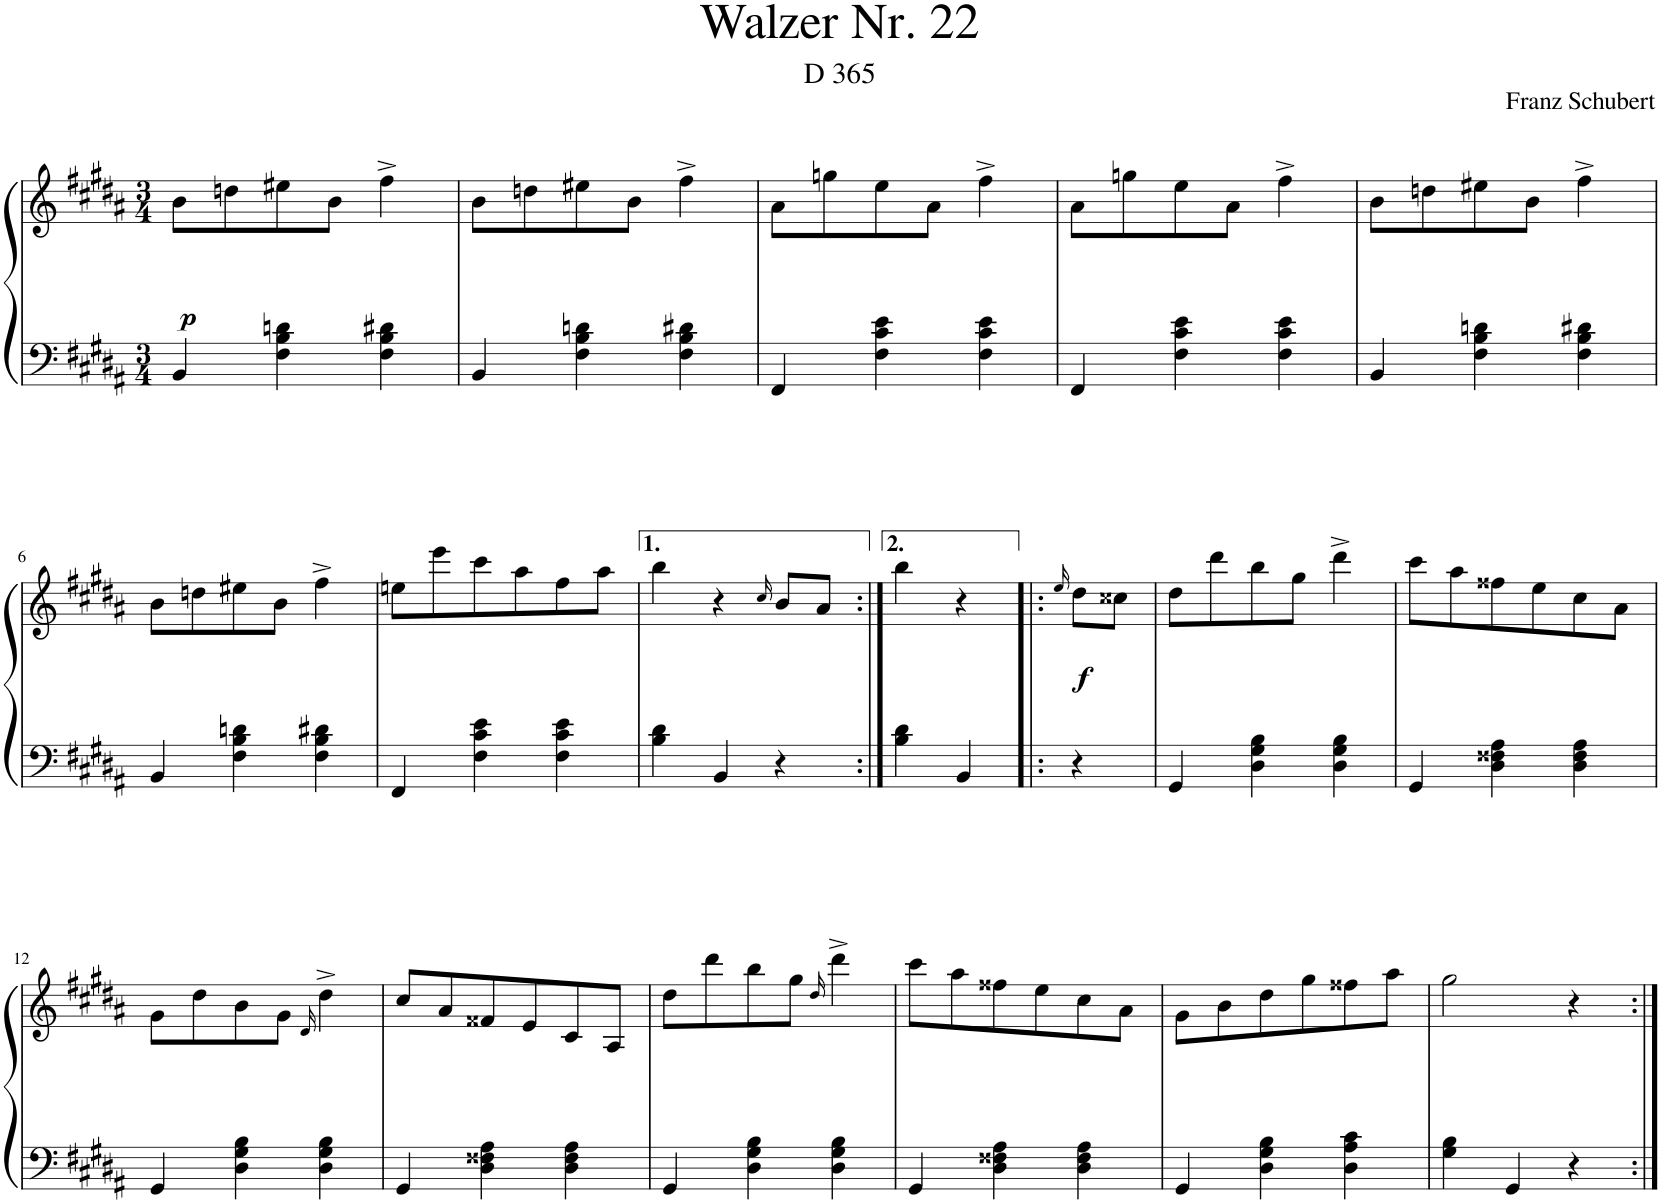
**kern	**kern	**dynam
*part1	*part1	*part1
*staff2	*staff1	*staff1/2
*I"Piano	*	*
*I'Pno.	*	*
*clefF4	*clefG2	*
*k[f#c#g#d#a#]	*k[f#c#g#d#a#]	*
*M3/4	*M3/4	*
=1	=1	=1
!	!	!LO:DY:a=2
4BB/	8b\L	p
.	8ddn\	.
4F#\ 4B\ 4dn\	8ee#X\	.
.	8b\J	.
4F#\ 4B\ 4d#X\	4ff#^\	.
=2	=2	=2
4BB/	8b\L	.
.	8ddn\	.
4F#\ 4B\ 4dn\	8ee#X\	.
.	8b\J	.
4F#\ 4B\ 4d#X\	4ff#^\	.
=3	=3	=3
4FF#/	8a#\L	.
.	8ggn\	.
4F#\ 4c#\ 4e\	8ee\	.
.	8a#\J	.
4F#\ 4c#\ 4e\	4ff#^\	.
=4	=4	=4
4FF#/	8a#\L	.
.	8ggn\	.
4F#\ 4c#\ 4e\	8ee\	.
.	8a#\J	.
4F#\ 4c#\ 4e\	4ff#^\	.
=5	=5	=5
4BB/	8b\L	.
.	8ddn\	.
4F#\ 4B\ 4dn\	8ee#X\	.
.	8b\J	.
4F#\ 4B\ 4d#X\	4ff#^\	.
!!LO:LB:g=z
=6	=6	=6
4BB/	8b\L	.
.	8ddn\	.
4F#\ 4B\ 4dn\	8ee#X\	.
.	8b\J	.
4F#\ 4B\ 4d#X\	4ff#^\	.
=7	=7	=7
4FF#/	8een\L	.
.	8eee\	.
4F#\ 4c#\ 4e\	8ccc#\	.
.	8aa#\	.
4F#\ 4c#\ 4e\	8ff#\	.
.	8aa#\J	.
=8	=8	=8
4B\ 4d#\	4bb\	.
4BB/	4r	.
.	16qcc#/	.
4r	8b/L	.
.	8a#/J	.
=9:|!	=9:|!	=9:|!
4B\ 4d#\	4bb\	.
4BB/	4r	.
=9X1!|:	=9X1!|:	=9X1!|:
.	16qee/	.
!	!	!LO:DY:b
4r	8dd#\L	f
.	8cc##X\J	.
=10	=10	=10
4GG#/	8dd#\L	.
.	8ddd#\	.
4D#\ 4G#\ 4B\	8bb\	.
.	8gg#\J	.
4D#\ 4G#\ 4B\	4ddd#^\	.
=11	=11	=11
4GG#/	8ccc#\L	.
.	8aa#\	.
4D#\ 4F##X\ 4A#\	8ff##X\	.
.	8ee\	.
4D#\ 4F##\ 4A#\	8cc#\	.
.	8a#\J	.
!!LO:LB:g=z
=12	=12	=12
4GG#/	8g#\L	.
.	8dd#\	.
4D#\ 4G#\ 4B\	8b\	.
.	8g#\J	.
.	16qd#/	.
4D#\ 4G#\ 4B\	4dd#^\	.
=13	=13	=13
4GG#/	8cc#/L	.
.	8a#/	.
4D#\ 4F##X\ 4A#\	8f##X/	.
.	8e/	.
4D#\ 4F##\ 4A#\	8c#/	.
.	8A#/J	.
=14	=14	=14
4GG#/	8dd#\L	.
.	8ddd#\	.
4D#\ 4G#\ 4B\	8bb\	.
.	8gg#\J	.
.	16qdd#/	.
4D#\ 4G#\ 4B\	4ddd#^\	.
=15	=15	=15
4GG#/	8ccc#\L	.
.	8aa#\	.
4D#\ 4F##X\ 4A#\	8ff##X\	.
.	8ee\	.
4D#\ 4F##\ 4A#\	8cc#\	.
.	8a#\J	.
=16	=16	=16
4GG#/	8g#\L	.
.	8b\	.
4D#\ 4G#\ 4B\	8dd#\	.
.	8gg#\	.
4D#\ 4A#\ 4c#\	8ff##X\	.
.	8aa#\J	.
=17	=17	=17
4G#\ 4B\	2gg#\	.
4GG#/	.	.
4r	4r	.
=:|!	=:|!	=:|!
*-	*-	*-
